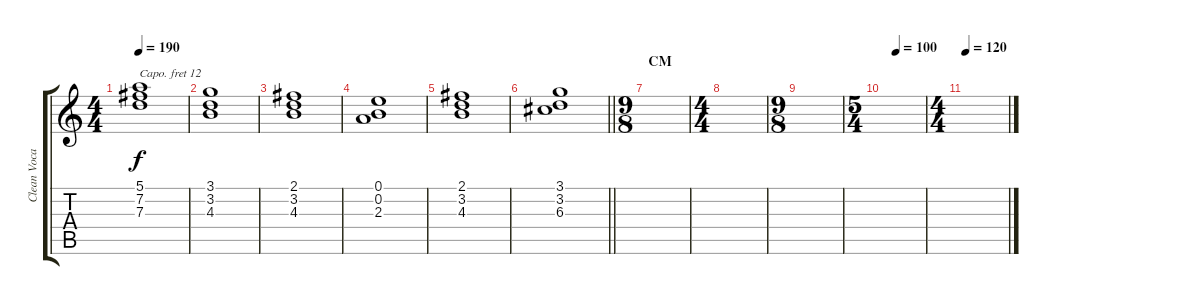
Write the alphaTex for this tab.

\track ("Clean Vocals" "Clean Voca") {instrument oboe}
\staff {score tabs}
\capo 12
\tuning (E4 B3 G3 D3 A2 D2) {hide}
\ts (4 4)
\tempo 190
\clef g2
\ks c
(5.1 7.2 7.3).1{dy f} |
(3.1 3.2 4.3).1 |
(2.1 3.2 4.3).1 |
(0.1 0.2 2.3).1 |
(2.1 3.2 4.3).1 |
\barLineRight lightlight
(3.1 3.2 6.3).1 |
\ts (9 8)
\section ("" "CM")
|
\ts (4 4)
|
\ts (9 8)
|
\ts (5 4)
\tempo (100 0.3)
|
\ts (4 4)
\tempo 120
